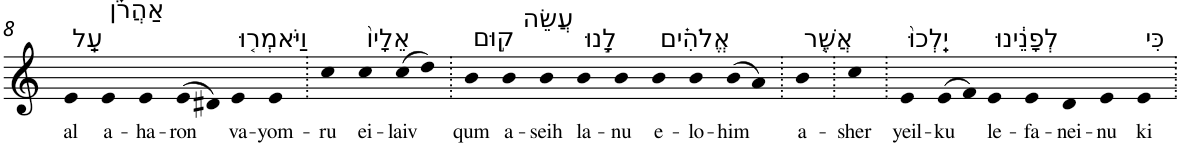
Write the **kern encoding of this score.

**kern	**text
*part1	*part1
*staff1	*staff1
*I"Piano	*
*I'Pno	*
!!LO:PB:g=z
*clefG2	*
*k[]	*
=8	=8
!LO:TX:a:t=עַֽל	!
!	!LO:LY:b
4e	al
!LO:TX:a:t=אַהֲרֹ֗ן	!
!	!LO:LY:b
4e	a-
!	!LO:LY:b
4e	-ha-
!	!LO:LY:b
(>8e	-ron
8d#X)	.
!LO:TX:a:t=וַיֹּאמְר֤וּ	!
!	!LO:LY:b
4e	va-
!	!LO:LY:b
4e	-yom-
=9.	=9.
!	!LO:LY:b
4cc	-ru
!LO:TX:a:t=אֵלָיו֙	!
!	!LO:LY:b
4cc	ei-
!	!LO:LY:b
(8cc	-laiv
8dd)	.
=10.	=10.
!LO:TX:a:t=ק֣וּם	!
!	!LO:LY:b
4b	qum
!LO:TX:a:t=עֲשֵׂה	!
!	!LO:LY:b
4b	a-
!	!LO:LY:b
4b	-seih
!LO:TX:a:t=לָ֣נוּ	!
!	!LO:LY:b
4b	la-
!	!LO:LY:b
4b	-nu
!LO:TX:a:t=אֱלֹהִ֗ים	!
!	!LO:LY:b
4b	e-
!	!LO:LY:b
4b	-lo-
!	!LO:LY:b
(8b	-him
8a)	.
=11.	=11.
!LO:TX:a:t=אֲשֶׁ֤ר	!
!	!LO:LY:b
4b	a-
=12.	=12.
!	!LO:LY:b
4cc	-sher
=13.	=13.
!LO:TX:a:t=יֵֽלְכוּ֙	!
!	!LO:LY:b
4e	yeil-
!	!LO:LY:b
(>8e	-ku
8f)	.
!LO:TX:a:t=לְפָנֵ֔ינוּ	!
!	!LO:LY:b
4e	le-
!	!LO:LY:b
4e	-fa-
!	!LO:LY:b
4d	-nei-
!	!LO:LY:b
4e	-nu
!LO:TX:a:t=כִּי	!
!	!LO:LY:b
4e	ki
=.	=.
*-	*-
